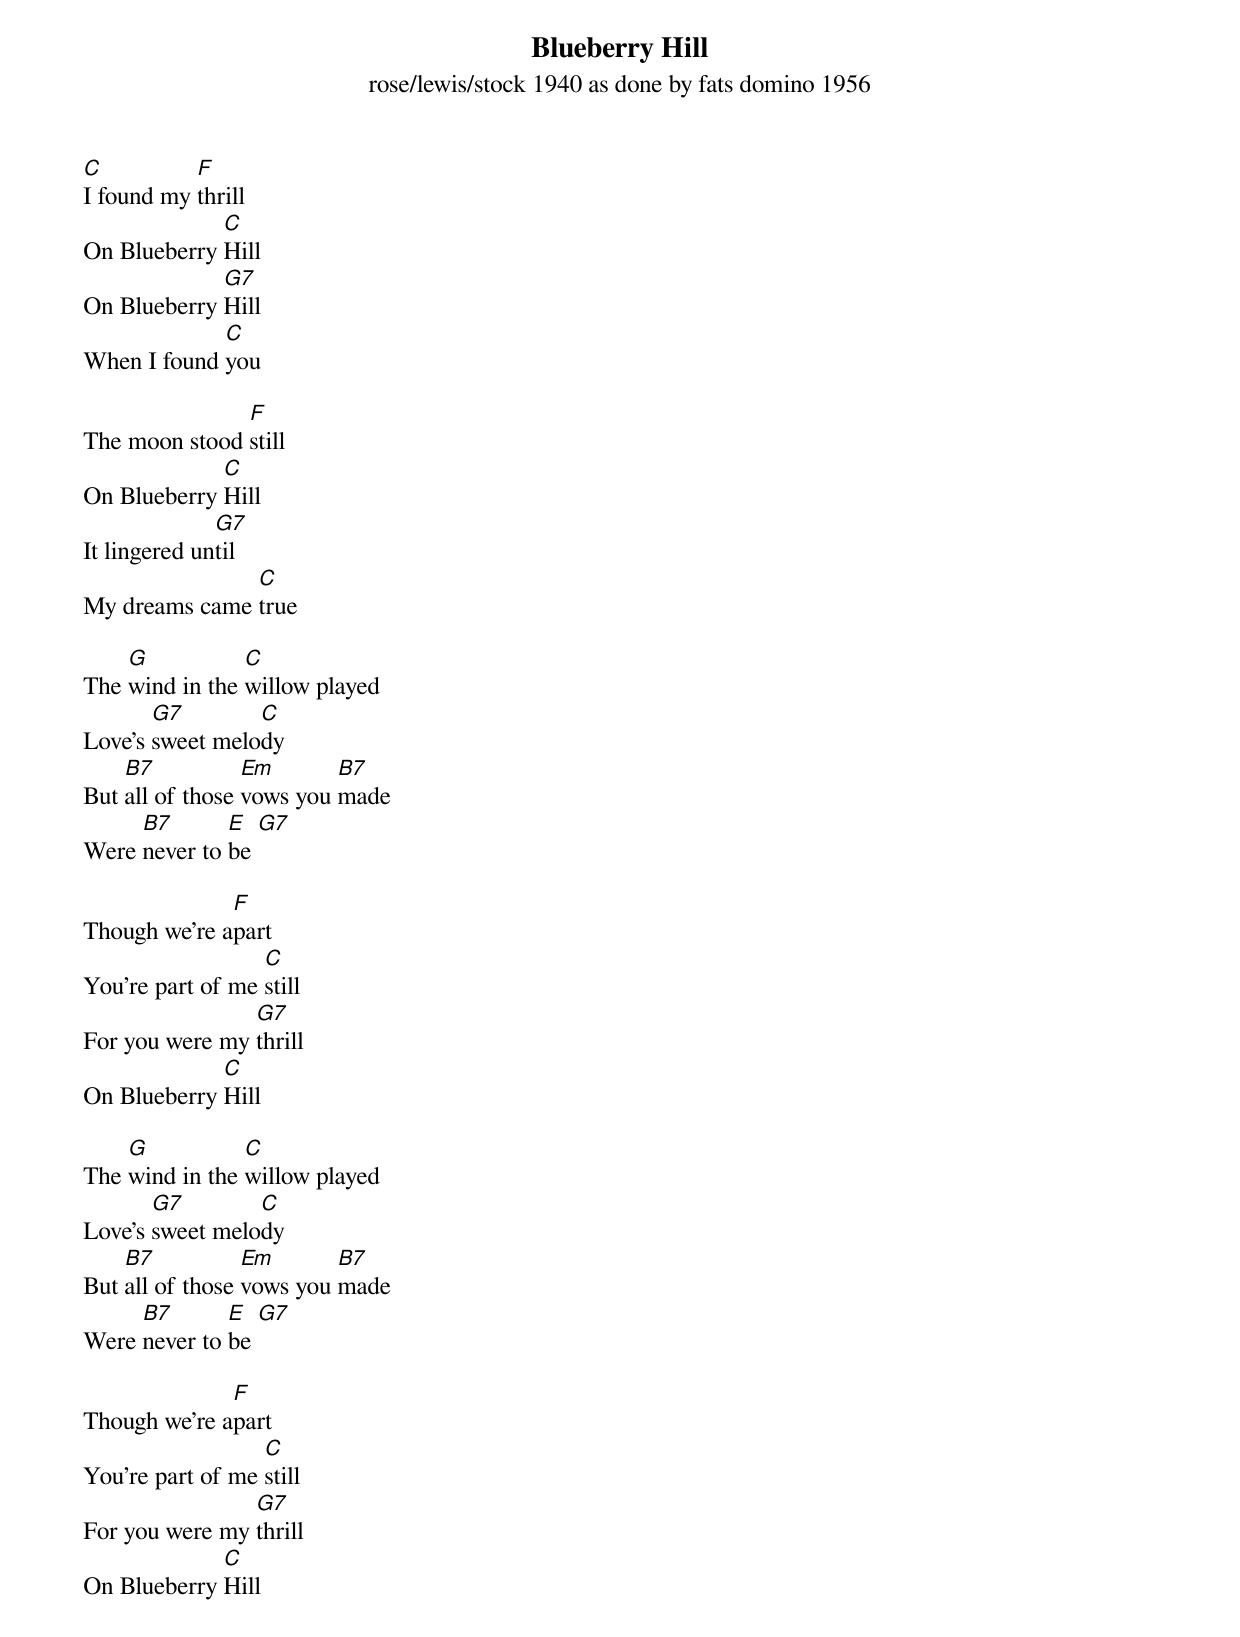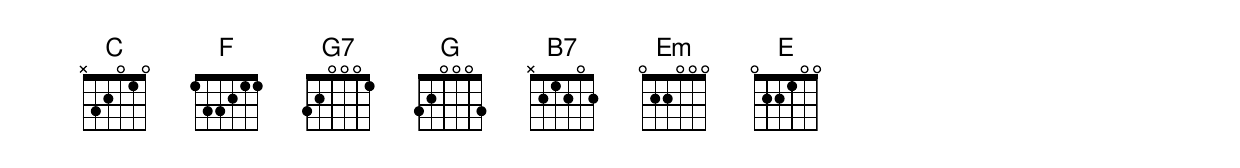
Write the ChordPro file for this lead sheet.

{title: Blueberry Hill}
{subtitle: rose/lewis/stock 1940 as done by fats domino 1956}

[C]I found my [F]thrill
On Blueberry [C]Hill
On Blueberry [G7]Hill
When I found [C]you

The moon stood [F]still
On Blueberry [C]Hill
It lingered un[G7]til
My dreams came [C]true

The [G]wind in the [C]willow played
Love's [G7]sweet melo[C]dy
But [B7]all of those [Em]vows you [B7]made
Were [B7]never to [E]be [G7]

Though we're a[F]part
You're part of me [C]still
For you were my [G7]thrill
On Blueberry [C]Hill

The [G]wind in the [C]willow played
Love's [G7]sweet melo[C]dy
But [B7]all of those [Em]vows you [B7]made
Were [B7]never to [E]be [G7]

Though we're a[F]part
You're part of me [C]still
For you were my [G7]thrill
On Blueberry [C]Hill
